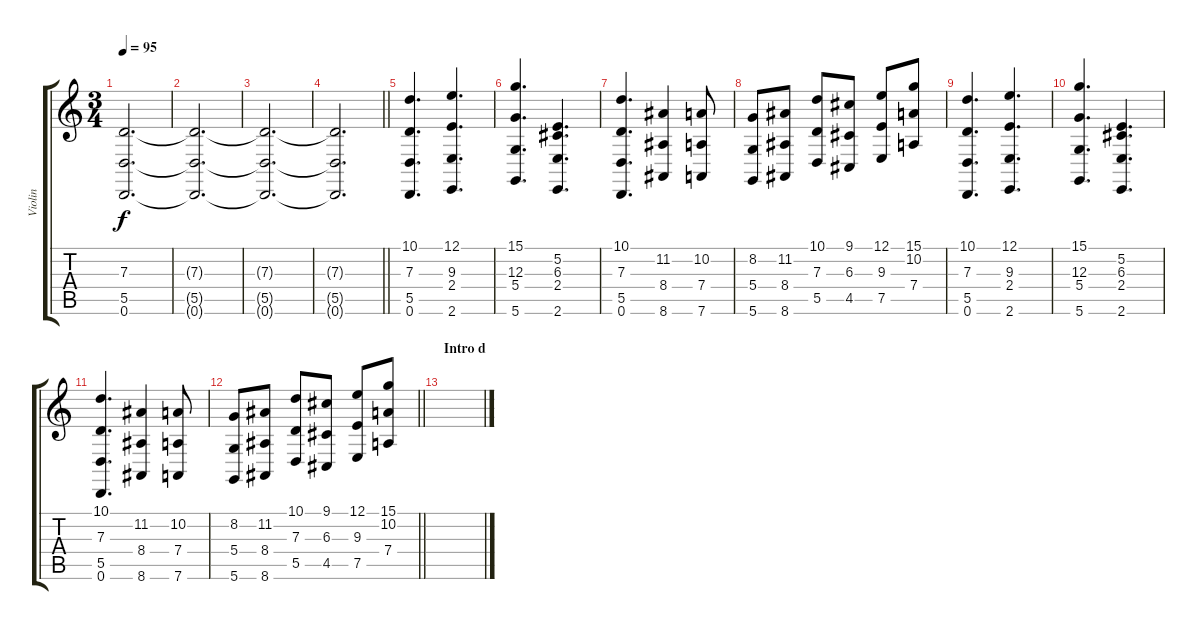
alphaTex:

\track ("Violin" "Violin") {instrument stringensemble1}
\staff {score tabs}
\tuning (E4 B3 G3 D3 A2 D2) {hide}
\ts (3 4)
\tempo 95
\clef g2
\ks c
(7.3 5.5 0.6).2{d dy f} |
(7.3{t} 5.5{t} 0.6{t}).2{d} |
(7.3{t} 5.5{t} 0.6{t}).2{d} |
\barLineRight lightlight
(7.3{t} 5.5{t} 0.6{t}).2{d} |
(10.1 7.3 5.5 0.6).4{d volume 11} (12.1 9.3 2.4 2.6).4{d} |
(15.1 12.3 5.4 5.6).4{d} (5.2 6.3 2.4 2.6).4{d} |
(10.1 7.3 5.5 0.6).4{d} (11.2 8.4 8.6).4 (10.2 7.4 7.6).8 |
(8.2 5.4 5.6).8 (11.2 8.4 8.6).8 (10.1 7.3 5.5).8 (9.1 6.3 4.5).8 (12.1 9.3 7.5).8 (15.1 10.2 7.4).8 |
(10.1 7.3 5.5 0.6).4{d volume 11} (12.1 9.3 2.4 2.6).4{d} |
(15.1 12.3 5.4 5.6).4{d} (5.2 6.3 2.4 2.6).4{d} |
(10.1 7.3 5.5 0.6).4{d} (11.2 8.4 8.6).4 (10.2 7.4 7.6).8 |
\barLineRight lightlight
(8.2 5.4 5.6).8 (11.2 8.4 8.6).8 (10.1 7.3 5.5).8 (9.1 6.3 4.5).8 (12.1 9.3 7.5).8 (15.1 10.2 7.4).8 |
\section ("" "Intro d")
